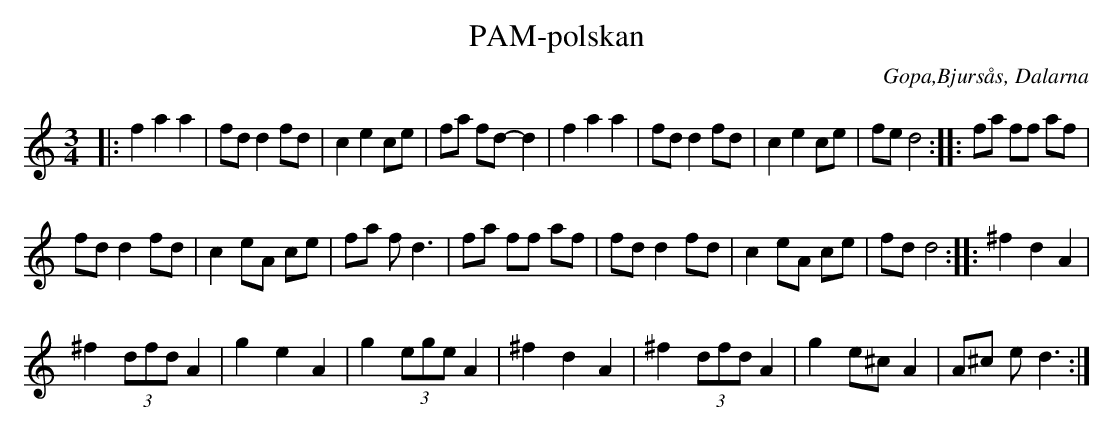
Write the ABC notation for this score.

X:1
T:PAM-polskan
O:Gopa,Bjursås, Dalarna
M:3/4
L:1/8
K:C
|:f2 a2 a2 | fd d2 fd | c2 e2 ce | fa fd- d2 | f2 a2 a2 | fd d2 fd | c2 e2 ce | fe d4 :: fa ff af | %9
 fd d2 fd | c2 eA ce | fa f d3 | fa ff af | fd d2 fd | c2 eA ce | fd d4 :: ^f2 d2 A2 | %17
 ^f2 (3dfd A2 | g2 e2 A2 | g2 (3ege A2 | ^f2 d2 A2 | ^f2 (3dfd A2 | g2 e^c A2 | A^c e d3 :|
